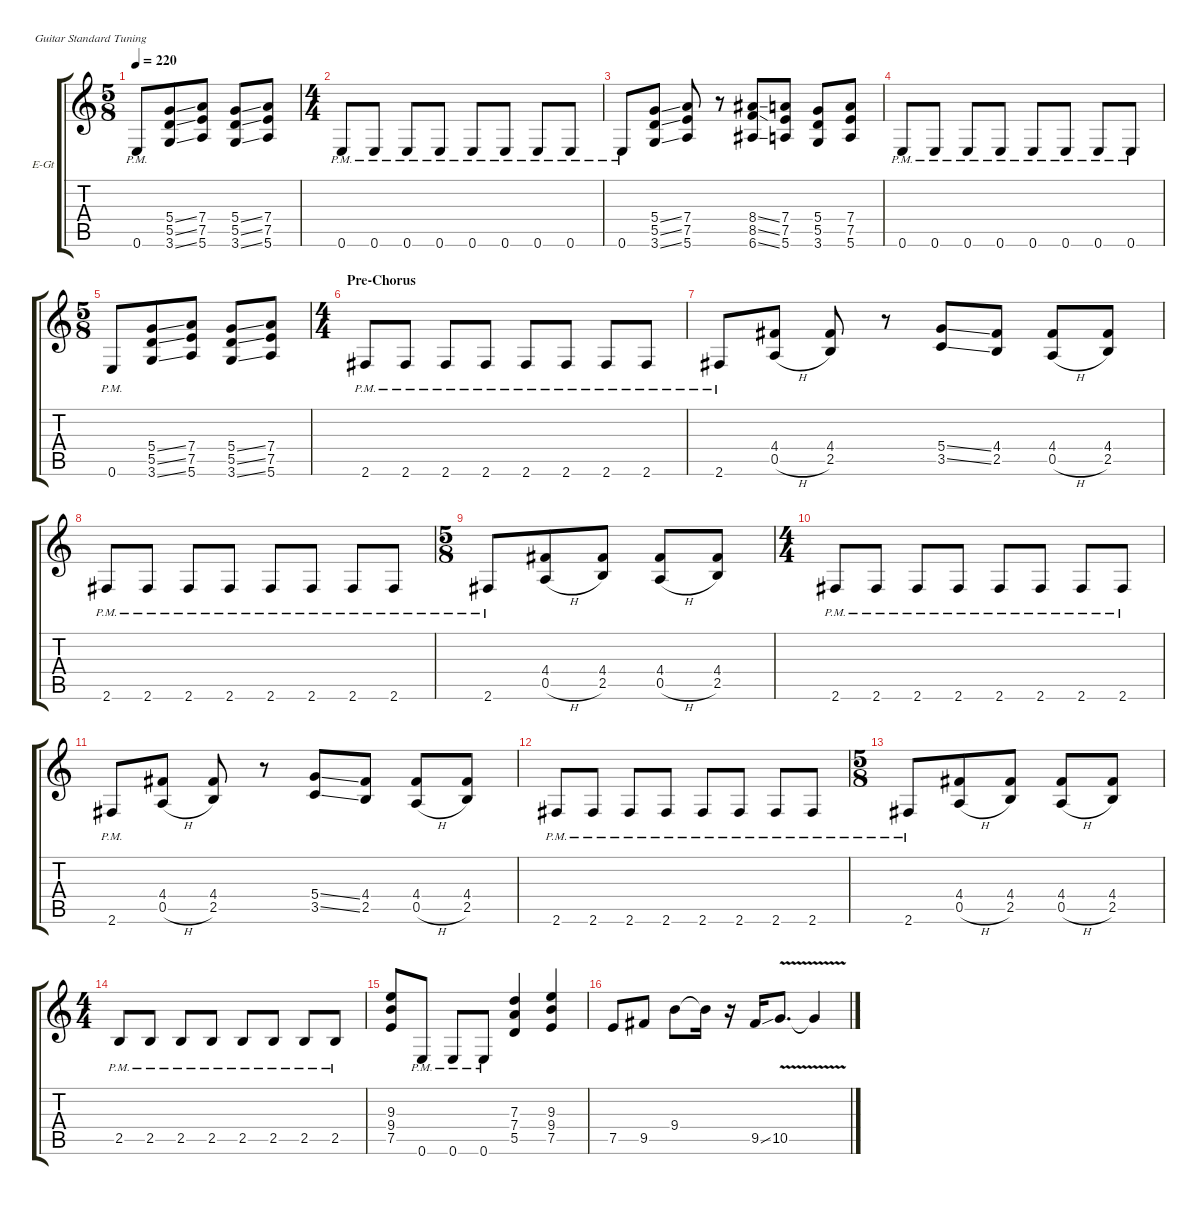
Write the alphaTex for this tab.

\hideDynamics
\bracketExtendMode groupsimilarinstruments
\firstSystemTrackNameOrientation horizontal
\otherSystemsTrackNameOrientation horizontal
\track ("James Hetfield" "E-Gt") {multiBarRest instrument distortionguitar}
\staff {score tabs}
\tuning (E4 B3 G3 D3 A2 E2)
\ts (5 8)
\tempo 220
\clef g2
\ks c
0.6{pm}.8{dy fff} (5.4{ss} 5.5{ss} 3.6{ss}).8{dy f} (7.4 7.5 5.6).8 (5.4{ss} 5.5{ss} 3.6{ss}).8 (7.4 7.5 5.6).8 |
\ts (4 4)
0.6{pm}.8{dy fff} 0.6{pm}.8 0.6{pm}.8 0.6{pm}.8 0.6{pm}.8 0.6{pm}.8 0.6{pm}.8 0.6{pm}.8 |
0.6{pm}.8 (5.4{ss} 5.5{ss} 3.6{ss}).8{dy f} (7.4 7.5 5.6).8 r.8 (8.4{ss} 8.5{ss} 6.6{ss}).8 (7.4 7.5 5.6).8 (5.4 5.5 3.6).8 (7.4 7.5 5.6).8 |
0.6{pm}.8{dy fff} 0.6{pm}.8 0.6{pm}.8 0.6{pm}.8 0.6{pm}.8 0.6{pm}.8 0.6{pm}.8 0.6{pm}.8 |
\ts (5 8)
0.6{pm}.8 (5.4{ss} 5.5{ss} 3.6{ss}).8{dy f} (7.4 7.5 5.6).8 (5.4{ss} 5.5{ss} 3.6{ss}).8 (7.4 7.5 5.6).8 |
\ts (4 4)
\section ("" "Pre-Chorus")
2.6{pm}.8{dy fff} 2.6{pm}.8 2.6{pm}.8 2.6{pm}.8 2.6{pm}.8 2.6{pm}.8 2.6{pm}.8 2.6{pm}.8 |
2.6{pm}.8 (4.4 0.5{h}).8 (4.4 2.5).8 r.8 (5.4{ss} 3.5{ss}).8{dy f} (4.4 2.5).8{dy fff} (4.4 0.5{h}).8 (4.4 2.5).8 |
2.6{pm}.8 2.6{pm}.8 2.6{pm}.8 2.6{pm}.8 2.6{pm}.8 2.6{pm}.8 2.6{pm}.8 2.6{pm}.8 |
\ts (5 8)
2.6{pm}.8 (4.4 0.5{h}).8 (4.4 2.5).8{dy f} (4.4 0.5{h}).8{dy fff} (4.4 2.5).8{dy f} |
\ts (4 4)
2.6{pm}.8{dy fff} 2.6{pm}.8 2.6{pm}.8 2.6{pm}.8 2.6{pm}.8 2.6{pm}.8 2.6{pm}.8 2.6{pm}.8 |
2.6{pm}.8 (4.4 0.5{h}).8 (4.4 2.5).8 r.8 (5.4{ss} 3.5{ss}).8{dy f} (4.4 2.5).8{dy fff} (4.4 0.5{h}).8 (4.4 2.5).8 |
2.6{pm}.8 2.6{pm}.8 2.6{pm}.8 2.6{pm}.8 2.6{pm}.8 2.6{pm}.8 2.6{pm}.8 2.6{pm}.8 |
\ts (5 8)
2.6{pm}.8 (4.4 0.5{h}).8 (4.4 2.5).8{dy f} (4.4 0.5{h}).8{dy fff} (4.4 2.5).8{dy f} |
\ts (4 4)
2.5{pm}.8{dy fff} 2.5{pm}.8 2.5{pm}.8 2.5{pm}.8 2.5{pm}.8 2.5{pm}.8 2.5{pm}.8 2.5{pm}.8 |
(9.3 9.4 7.5).8 0.6{pm}.8 0.6{pm}.8 0.6{pm}.8 (7.3 7.4 5.5).4 (9.3 9.4 7.5).4 |
7.5.8{dy f} 9.5.8 9.4.8 9.4{t}.16 r.16 9.5{ss}.16 10.5{v}.8{d} 10.5{v t}.4
